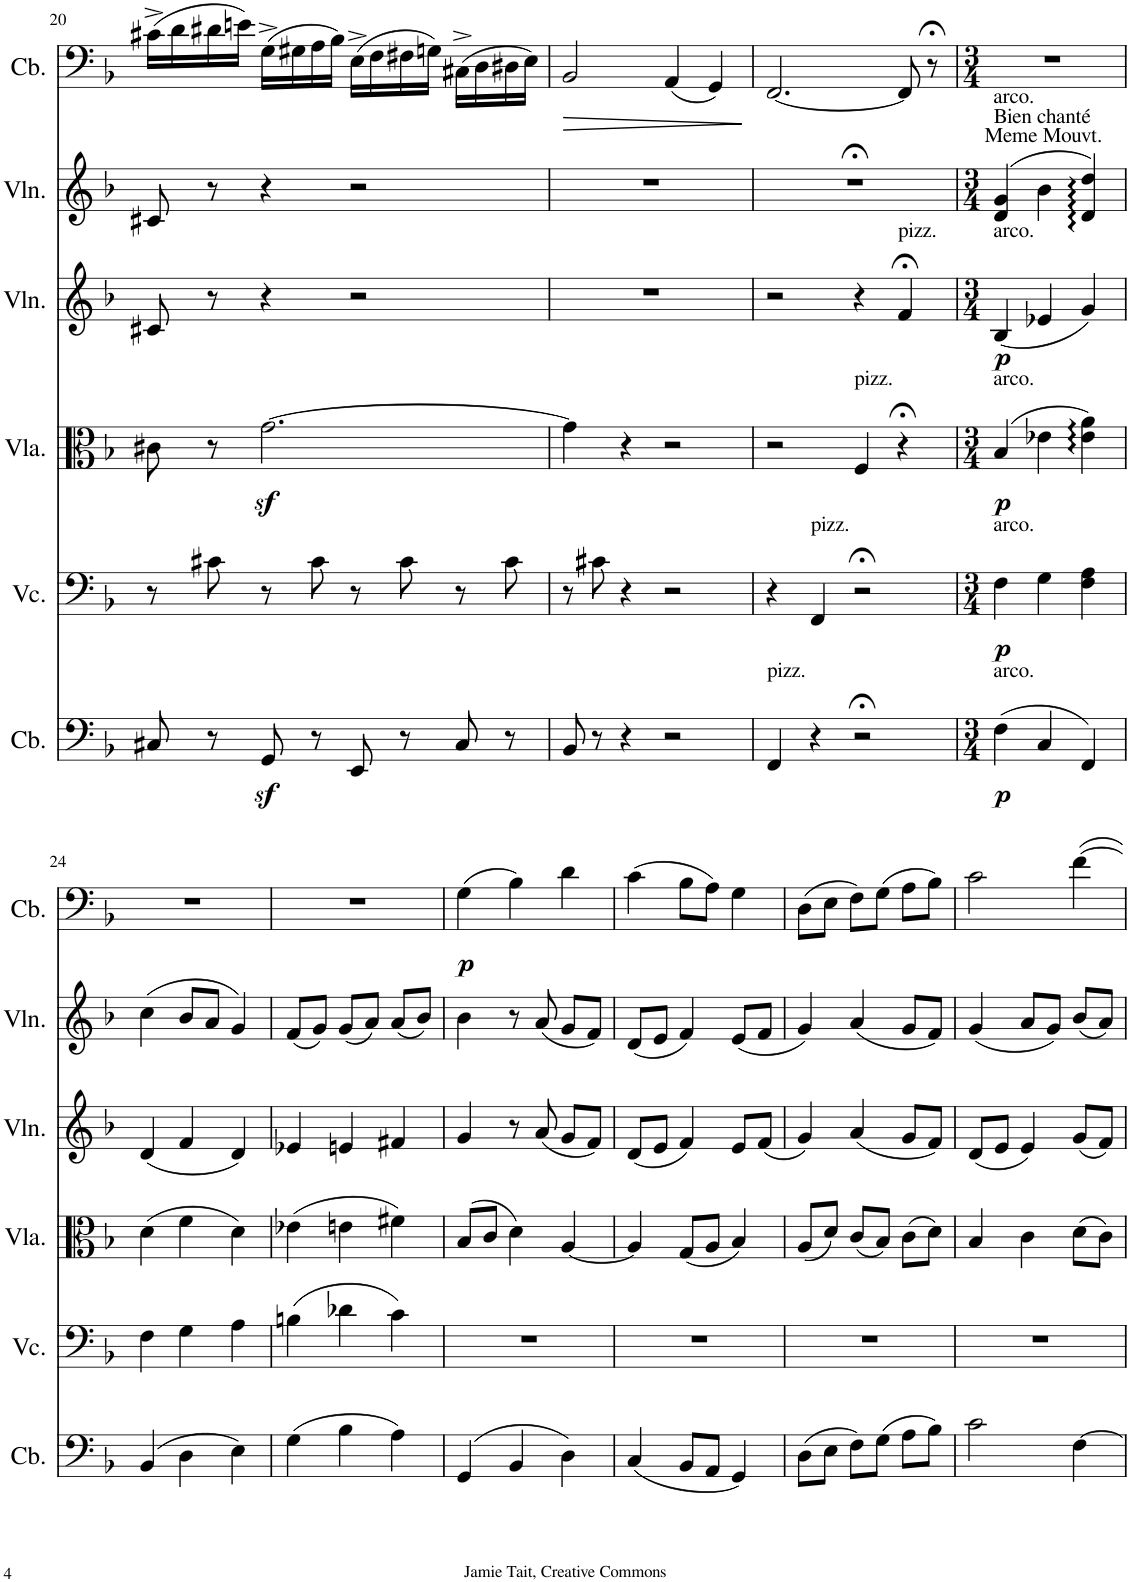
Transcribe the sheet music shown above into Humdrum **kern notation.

**kern	**dynam	**kern	**dynam	**kern	**dynam	**kern	**dynam	**kern	**kern	**dynam
*part6	*part6	*part5	*part5	*part4	*part4	*part3	*part3	*part2	*part1	*part1
*staff6	*staff6	*staff5	*staff5	*staff4	*staff4	*staff3	*staff3	*staff2	*staff1	*staff1
*I"Contrabass	*	*I"Violoncello	*	*I"Viola	*	*I"Violin	*	*I"Violin	*I"Contrabass	*
*I'Cb.	*	*I'Vc.	*	*I'Vla.	*	*I'Vln.	*	*I'Vln.	*I'Cb.	*
!!LO:PB:g=z
*clefF4	*	*clefF4	*	*clefC3	*	*clefG2	*	*clefG2	*clefF4	*
*Trd7c12	*	*	*	*	*	*	*	*	*Trd7c12	*
*k[b-]	*	*k[b-]	*	*k[b-]	*	*k[b-]	*	*k[b-]	*k[b-]	*
*M4/4	*	*M4/4	*	*M4/4	*	*M4/4	*	*M4/4	*M4/4	*
=20	=20	=20	=20	=20	=20	=20	=20	=20	=20	=20
8C#X/	.	8r	.	8c#X\	.	8c#X/	.	8c#X/	(16c#X^\LL	.
.	.	.	.	.	.	.	.	.	16d\	.
8r	.	8c#X\	.	8r	.	8r	.	8r	16d#X\	.
.	.	.	.	.	.	.	.	.	16en\JJ)	.
8GGz</	.	8r	.	[2.gz<\	.	4r	.	4r	(16G^\LL	.
.	.	.	.	.	.	.	.	.	16G#X\	.
8r	.	8c#\	.	.	.	.	.	.	16A\	.
.	.	.	.	.	.	.	.	.	16B-\JJ)	.
8EE/	.	8r	.	.	.	2r	.	2r	(16E^\LL	.
.	.	.	.	.	.	.	.	.	16F\	.
8r	.	8c#\	.	.	.	.	.	.	16F#X\	.
.	.	.	.	.	.	.	.	.	16Gn\JJ)	.
8C#/	.	8r	.	.	.	.	.	.	(16C#X^\LL	.
.	.	.	.	.	.	.	.	.	16D\	.
8r	.	8c#\	.	.	.	.	.	.	16D#X\	.
.	.	.	.	.	.	.	.	.	16E\JJ)	.
=21	=21	=21	=21	=21	=21	=21	=21	=21	=21	=21
!	!	!	!	!	!	!	!	!	!	!LO:HP:b
8BB-/	.	8r	.	4g\]	.	1r	.	1r	2BB-/	>
8r	.	8c#X\	.	.	.	.	.	.	.	.
4r	.	4r	.	4r	.	.	.	.	.	.
2r	.	2r	.	2r	.	.	.	.	(4AA/	.
.	.	.	.	.	.	.	.	.	4GG/)	.
.	.	.	.	.	.	.	.	.	.	]
=22	=22	=22	=22	=22	=22	=22	=22	=22	=22	=22
!LO:TX:a:t=pizz.	!	!	!	!	!	!	!	!	!	!
4FF/	.	4r	.	2r	.	2r	.	1r;<	[2.FF/	.
!	!	!LO:TX:a:t=pizz.	!	!	!	!	!	!	!	!
4r	.	4FF/	.	.	.	.	.	.	.	.
!	!	!	!	!LO:TX:a:t=pizz.	!	!	!	!	!	!
2r;<	.	2r;<	.	4F/	.	4r	.	.	.	.
!	!	!	!	!	!	!LO:TX:a:t=pizz.	!	!	!	!
.	.	.	.	4r;<	.	4f;</	.	.	8FF/]	.
.	.	.	.	.	.	.	.	.	8r;<	.
=23	=23	=23	=23	=23	=23	=23	=23	=23	=23	=23
*M3/4	*	*M3/4	*	*M3/4	*	*M3/4	*	*M3/4	*M3/4	*
!	!	!	!	!	!	!	!	!LO:TX:a:t=Meme Mouvt.	!	!
!	!	!	!	!	!	!	!	!LO:TX:a:t=Bien chanté	!	!
!	!	!	!	!	!	!	!	!LO:TX:a:t=arco.	!	!
!	!	!	!	!	!	!LO:TX:a:t=arco.	!	!	!	!
!	!	!	!	!LO:TX:a:t=arco.	!	!	!	!	!	!
!	!	!LO:TX:a:t=arco.	!	!	!	!	!	!	!	!
!LO:TX:a:t=arco.	!	!	!	!	!	!	!	!	!	!
!	!LO:DY:b	!	!LO:DY:b	!	!LO:DY:b	!	!LO:DY:b	!	!	!
(4F\	p	4F\	p	(4B-/	p	(4B-/	p	(4d/ 4g/	2.r	.
4C/	.	4G\	.	4e-X\	.	4e-X/	.	4b-\	.	.
4FF/)	.	4F\ 4A\	.	4e-\ 4a\)	.	4g/)	.	4d/ 4dd/)	.	.
!!LO:LB:g=z
=24	=24	=24	=24	=24	=24	=24	=24	=24	=24	=24
(4BB-/	.	4F\	.	(4d\	.	(4d/	.	(4cc\	2.r	.
4D\	.	4G\	.	4f\	.	4f/	.	8b-/L	.	.
.	.	.	.	.	.	.	.	8a/J	.	.
4E\)	.	4A\	.	4d\)	.	4d/)	.	4g/)	.	.
=25	=25	=25	=25	=25	=25	=25	=25	=25	=25	=25
(4G\	.	(4Bn\	.	(4e-X\	.	4e-X/	.	(8f/L	2.r	.
.	.	.	.	.	.	.	.	8g/J)	.	.
4B-\	.	4d-X\	.	4en\	.	4en/	.	(8g/L	.	.
.	.	.	.	.	.	.	.	8a/J)	.	.
4A\)	.	4c\)	.	4f#X\)	.	4f#X/	.	(8a/L	.	.
.	.	.	.	.	.	.	.	8b-/J)	.	.
=26	=26	=26	=26	=26	=26	=26	=26	=26	=26	=26
!	!	!	!	!	!	!	!	!	!	!LO:DY:b
(4GG/	.	2.r	.	(8B-/L	.	4g/	.	4b-\	(4G\	p
.	.	.	.	8c/J	.	.	.	.	.	.
4BB-/	.	.	.	4d\)	.	8r	.	8r	4B-\)	.
.	.	.	.	.	.	(8a/	.	(8a/	.	.
4D\)	.	.	.	[4A/	.	8g/L	.	8g/L	4d\	.
.	.	.	.	.	.	8f/J)	.	8f/J)	.	.
=27	=27	=27	=27	=27	=27	=27	=27	=27	=27	=27
(4C/	.	2.r	.	4A/]	.	(8d/L	.	(8d/L	(4c\	.
.	.	.	.	.	.	8e/J	.	8e/J	.	.
8BB-/L	.	.	.	(8G/L	.	4f/)	.	4f/)	8B-\L	.
8AA/J	.	.	.	8A/J	.	.	.	.	8A\J)	.
4GG/)	.	.	.	4B-/)	.	8e/L	.	(8e/L	4G\	.
.	.	.	.	.	.	(8f/J	.	8f/J	.	.
=28	=28	=28	=28	=28	=28	=28	=28	=28	=28	=28
(8D\L	.	2.r	.	(8A/L	.	4g/)	.	4g/)	(8D\L	.
8E\J	.	.	.	8d/J)	.	.	.	.	8E\J	.
8F\L)	.	.	.	(8c/L	.	(4a/	.	(4a/	8F\L)	.
(8G\J	.	.	.	8B-/J)	.	.	.	.	(8G\J	.
8A\L	.	.	.	(8c\L	.	8g/L	.	8g/L	8A\L	.
8B-\J)	.	.	.	8d\J)	.	8f/J)	.	8f/J)	8B-\J)	.
=29	=29	=29	=29	=29	=29	=29	=29	=29	=29	=29
2c\	.	2.r	.	4B-/	.	(8d/L	.	(4g/	2c\	.
.	.	.	.	.	.	8e/J	.	.	.	.
.	.	.	.	4c\	.	4e/)	.	8a/L	.	.
.	.	.	.	.	.	.	.	8g/J)	.	.
[4F\	.	.	.	(8d\L	.	(8g/L	.	(8b-/L	[4f\	.
.	.	.	.	8c\J)	.	8f/J)	.	8a/J)	.	.
=	=	=	=	=	=	=	=	=	=	=
*-	*-	*-	*-	*-	*-	*-	*-	*-	*-	*-
